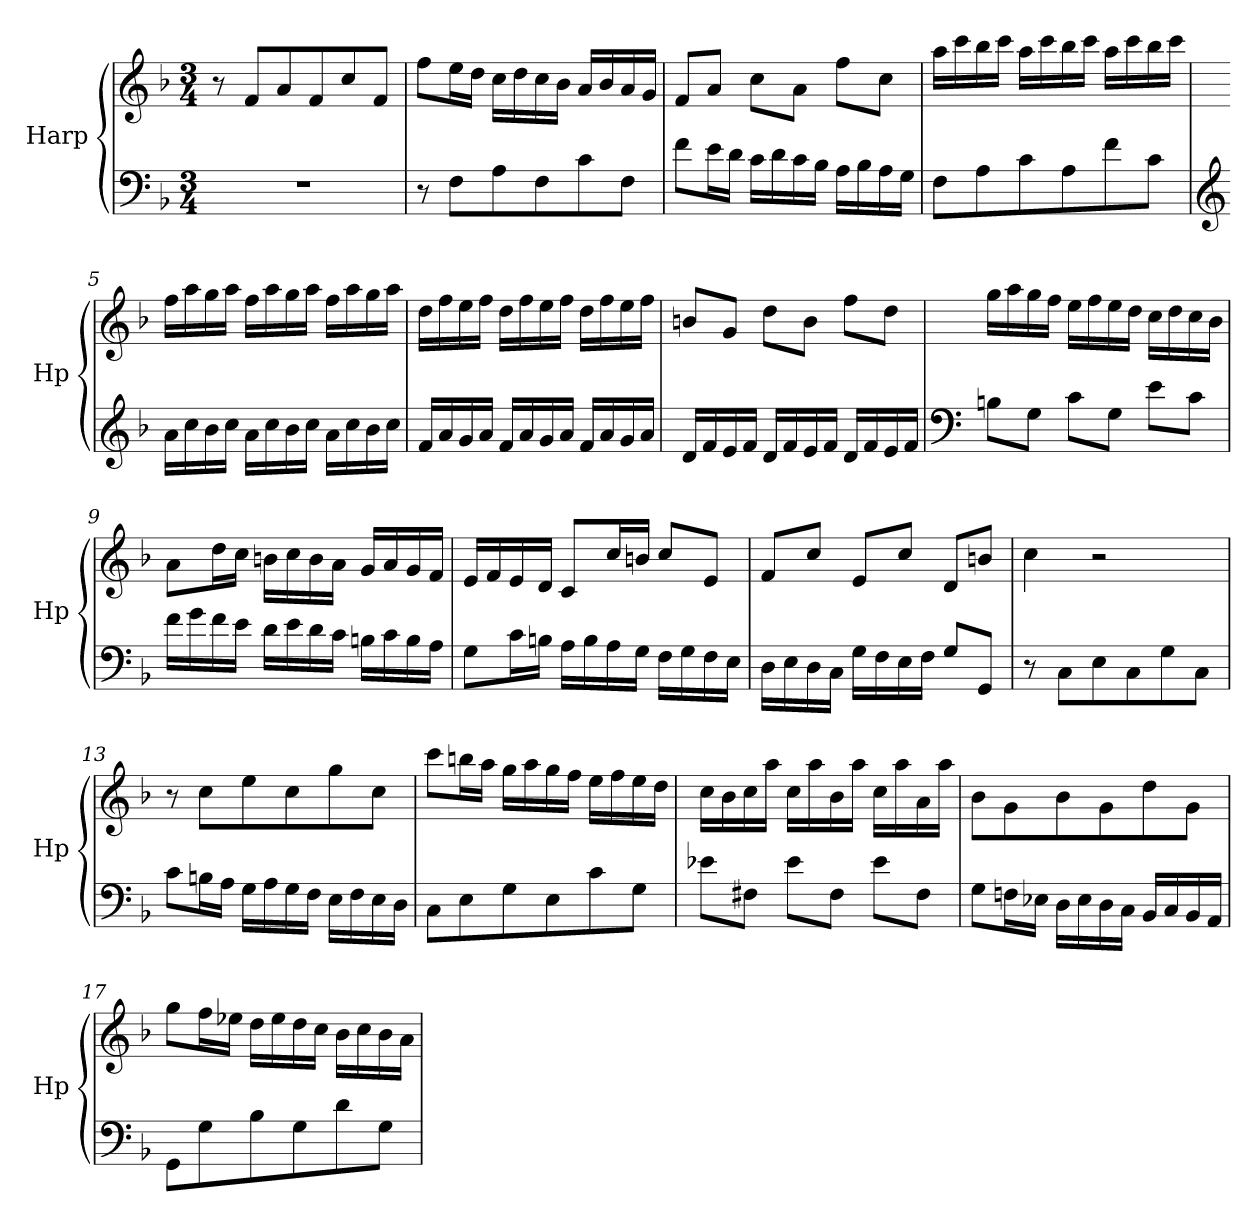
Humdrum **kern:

**kern	**kern
*part1	*part1
*staff2	*staff1
*I"Harp	*
*I'Hp	*
*clefF4	*clefG2
*k[b-]	*k[b-]
*M3/4	*M3/4
=1	=1
2.r	8r
.	8f/L
.	8a/
.	8f/
.	8cc/
.	8f/J
=2	=2
8r	8ff\L
8F\L	16ee\L
.	16dd\JJ
8A\	16cc\LL
.	16dd\
8F\	16cc\
.	16b-\JJ
8c\	16a/LL
.	16b-/
8F\J	16a/
.	16g/JJ
=3	=3
8f\L	8f/L
16e\L	8a/J
16d\JJ	.
16c\LL	8cc\L
16d\	.
16c\	8a\J
16B-\JJ	.
16A\LL	8ff\L
16B-\	.
16A\	8cc\J
16G\JJ	.
=4	=4
8F\L	16aa\LL
.	16ccc\
8A\	16bb-\
.	16ccc\JJ
8c\	16aa\LL
.	16ccc\
8A\	16bb-\
.	16ccc\JJ
8f\	16aa\LL
.	16ccc\
8c\J	16bb-\
.	16ccc\JJ
!!LO:LB:g=z
=5	=5
*clefG2	*
16a\LL	16ff\LL
16cc\	16aa\
16b-\	16gg\
16cc\JJ	16aa\JJ
16a\LL	16ff\LL
16cc\	16aa\
16b-\	16gg\
16cc\JJ	16aa\JJ
16a\LL	16ff\LL
16cc\	16aa\
16b-\	16gg\
16cc\JJ	16aa\JJ
=6	=6
16f/LL	16dd\LL
16a/	16ff\
16g/	16ee\
16a/JJ	16ff\JJ
16f/LL	16dd\LL
16a/	16ff\
16g/	16ee\
16a/JJ	16ff\JJ
16f/LL	16dd\LL
16a/	16ff\
16g/	16ee\
16a/JJ	16ff\JJ
=7	=7
16d/LL	8bn/L
16f/	.
16e/	8g/J
16f/JJ	.
16d/LL	8dd\L
16f/	.
16e/	8b\J
16f/JJ	.
16d/LL	8ff\L
16f/	.
16e/	8dd\J
16f/JJ	.
=8	=8
*clefF4	*
8Bn\L	16gg\LL
.	16aa\
8G\J	16gg\
.	16ff\JJ
8c\L	16ee\LL
.	16ff\
8G\J	16ee\
.	16dd\JJ
8e\L	16cc\LL
.	16dd\
8c\J	16cc\
.	16b-\JJ
!!LO:LB:g=z
=9	=9
16f\LL	8a\L
16g\	.
16f\	16dd\L
16e\JJ	16cc\JJ
16d\LL	16bn\LL
16e\	16cc\
16d\	16b\
16c\JJ	16a\JJ
16Bn\LL	16g/LL
16c\	16a/
16B\	16g/
16A\JJ	16f/JJ
=10	=10
8G\L	16e/LL
.	16f/
16c\L	16e/
16Bn\JJ	16d/JJ
16A\LL	8c/L
16B\	.
16A\	16cc/L
16G\JJ	16bn/JJ
16F\LL	8cc/L
16G\	.
16F\	8e/J
16E\JJ	.
=11	=11
16D\LL	8f/L
16E\	.
16D\	8cc/J
16C\JJ	.
16G\LL	8e/L
16F\	.
16E\	8cc/J
16F\JJ	.
8G/L	8d/L
8GG/J	8bn/J
=12	=12
8r	4cc\
8C\L	.
8E\	2r
8C\	.
8G\	.
8C\J	.
!!LO:LB:g=z
=13	=13
8c\L	8r
16Bn\L	8cc\L
16A\JJ	.
16G\LL	8ee\
16A\	.
16G\	8cc\
16F\JJ	.
16E\LL	8gg\
16F\	.
16E\	8cc\J
16D\JJ	.
=14	=14
8C\L	8ccc\L
8E\	16bbn\L
.	16aa\JJ
8G\	16gg\LL
.	16aa\
8E\	16gg\
.	16ff\JJ
8c\	16ee\LL
.	16ff\
8G\J	16ee\
.	16dd\JJ
=15	=15
8e-X\L	16cc\LL
.	16b-\
8F#X\J	16cc\
.	16aa\JJ
8e-\L	16cc\LL
.	16aa\
8F#\J	16b-\
.	16aa\JJ
8e-\L	16cc\LL
.	16aa\
8F#\J	16a\
.	16aa\JJ
=16	=16
8G\L	8b-\L
16Fn\L	8g\
16E-X\JJ	.
16D\LL	8b-\
16E-\	.
16D\	8g\
16C\JJ	.
16BB-/LL	8dd\
16C/	.
16BB-/	8g\J
16AA/JJ	.
!!LO:LB:g=z
=17	=17
8GG\L	8gg\L
8G\	16ff\L
.	16ee-X\JJ
8B-\	16dd\LL
.	16ee-\
8G\	16dd\
.	16cc\JJ
8d\	16b-\LL
.	16cc\
8G\J	16b-\
.	16a\JJ
=	=
*-	*-
